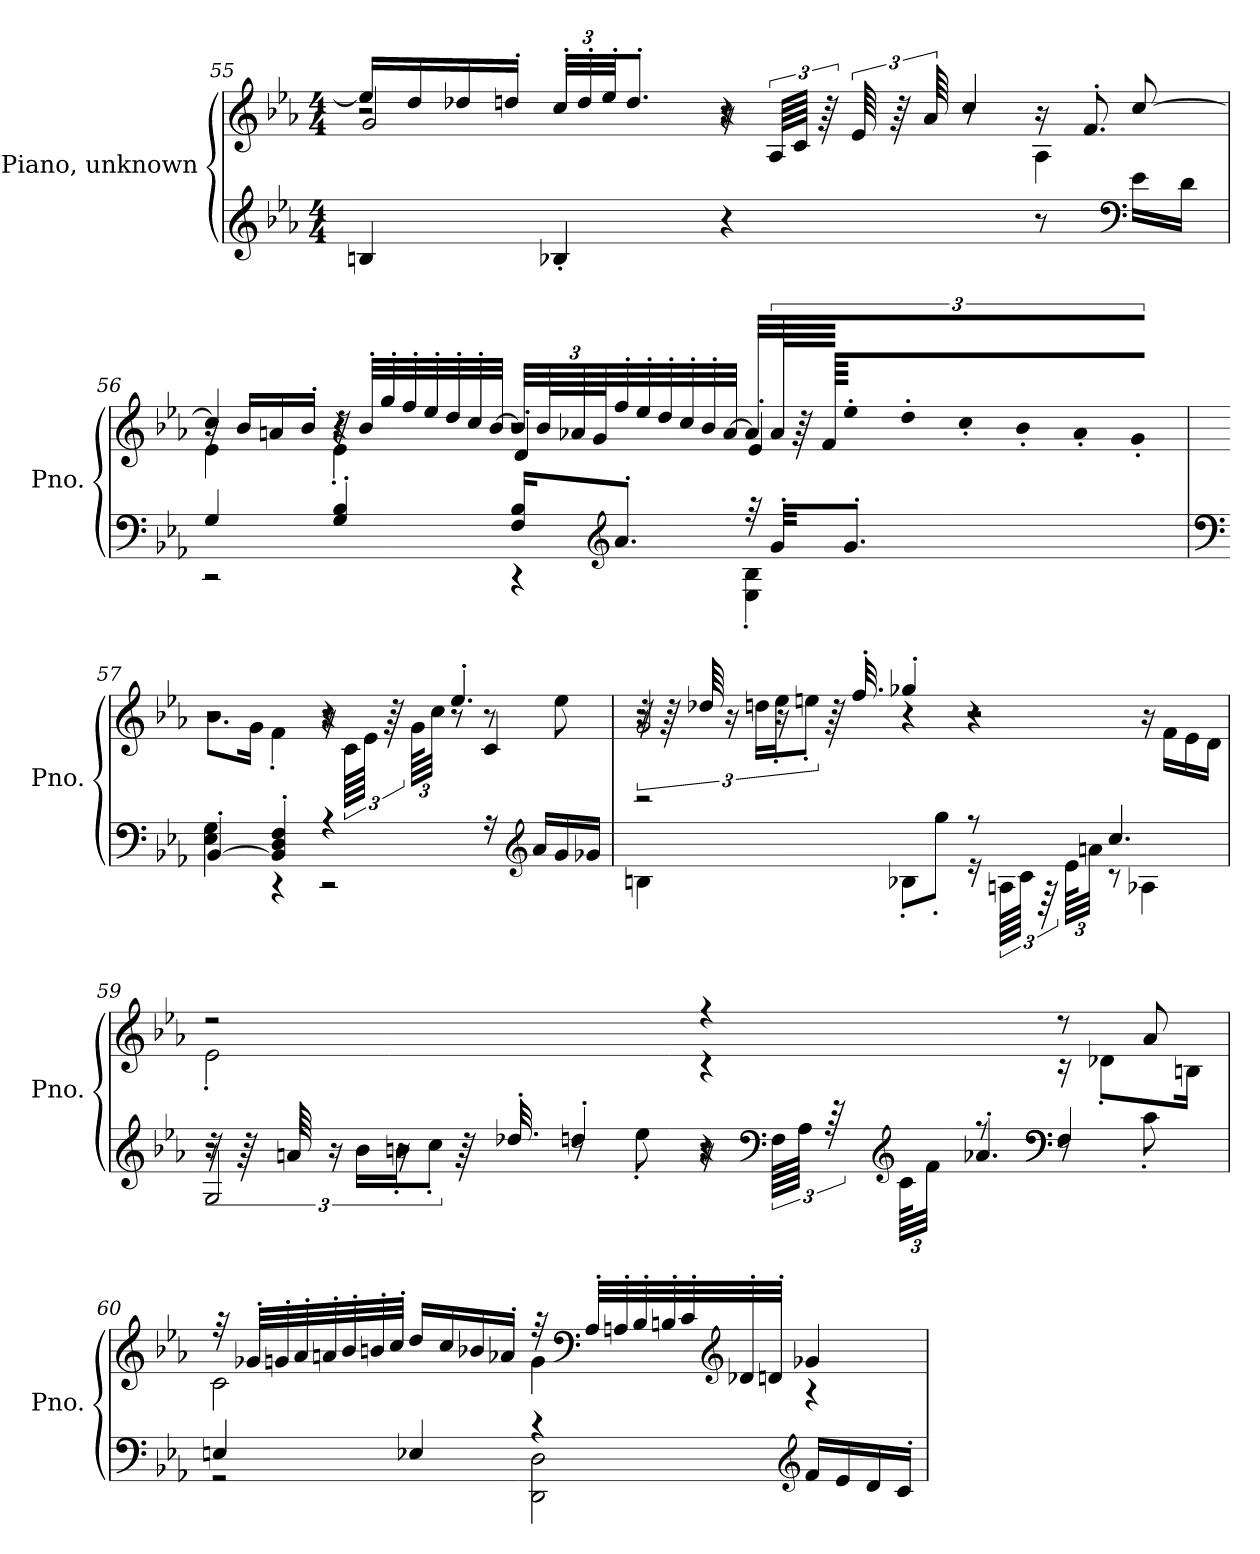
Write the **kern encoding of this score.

**kern	**kern
*part1	*part1
*staff2	*staff1
*I"Piano, unknown	*
*I'Pno.	*
!!LO:LB:g=z
*clefG2	*clefG2
*k[b-e-a-]	*k[b-e-a-]
*M4/4	*M4/4
=55	=55
*	*^
*	*	*^
4Bn/	16ee-/LL]	2r	2g/
.	16dd/	.	.
.	16dd-X/	.	.
.	16ddn'/JJ	.	.
*	*Xbrackettup	*	*
4B-X'/	48cc'/LLL	.	.
.	48dd'/	.	.
.	48ee-'/JJ	.	.
.	8.dd'/J	.	.
4r	16r	4r	8r
*	*brackettup	*	*
.	96A-/LLLL	.	.
.	96c/JJJJ	.	.
.	96r	.	.
.	96e-/	.	.
.	96r	.	.
.	96a-/	.	.
.	8r	.	4cc/
8r	16r	4A-\	.
.	8.f'/	.	.
*clefF4	*	*	*
16e-\LL	.	.	[8cc/
16d\JJ	.	.	.
!!LO:PB:g=z	!!	!!
=56	=56	=56	=56
*^	*	*	*
4G/	2r	16r	4e-\	4cc/]
.	.	16b-/LL	.	.
.	.	16an/	.	.
.	.	16b-'/JJ	.	.
4G/' 4B-/'	.	32r	4e-'\	4r
.	.	32b-'/LLL	.	.
.	.	32gg'/	.	.
.	.	32ff'/	.	.
.	.	32ee-'/	.	.
.	.	32dd'/	.	.
.	.	32cc'/	.	.
.	.	[32b-/JJJ	.	.
16F/ 16B-/KL	4r	32b-/LLL]	2r	4d'/
*	*	*Xbrackettup	*	*
.	.	96b-/L	.	.
.	.	96a-X/	.	.
.	.	96g/J	.	.
*clefG2	*	*	*	*
8.a-'/J	.	32ff'/	.	.
.	.	32ee-'/	.	.
.	.	32dd'/	.	.
.	.	32cc'/	.	.
.	.	32b-'/	.	.
.	.	[32a-/JJJ	.	.
32r	4E-\' 4B-\'	32a-/LLL]	.	4e-'/
*	*	*brackettup	*	*
32g'/KKL	.	96a-/JJJk	.	.
.	.	96r	.	.
.	.	96f/KLLL	.	.
8.g'/J	.	32ee-'/	.	.
.	.	32dd'/	.	.
.	.	32cc'/	.	.
.	.	32b-'/	.	.
.	.	32a-'/	.	.
.	.	32g'/JJJ	.	.
!!LO:LB:g=z	!!	!!
=57	=57	=57	=57	=57
*clefF4	*	*	*	*
[4BB-'/	4E-\ 4G\	2r	8.b-\L	2r
.	.	.	16g\Jk	.
4BB-/]' 4D/' 4F/'	4r	.	4f'\	.
4r	2r	8r	16r	4r
.	.	.	96c\LLLL	.
.	.	.	96e-\JJJJ	.
.	.	.	96r	.
*	*	*	*Xbrackettup	*
.	.	.	96g\KLLL	.
.	.	.	48cc\JJJ	.
.	.	4.ee-'/	8r	.
16r	.	.	8r	4c/
*clefG2	*	*	*	*
16a-/LL	.	.	.	.
16g/	.	.	8ee-\	.
16g-X/JJ	.	.	.	.
!!LO:LB:g=z	!!	!!
=58	=58	=58	=58	=58
*	*	*	*brackettup	*
2r	4Bn\	32r	12r	2g/
.	.	64r	.	.
.	.	64dd-X/	.	.
.	.	16r	.	.
.	.	.	24ddn\LL	.
.	.	16r	24ee-'\J	.
.	.	.	12een'\J	.
.	.	64r	.	.
.	.	32.ff'/	.	.
.	8B-X'\L	4gg-X'/	4r	.
.	8gg'\J	.	.	.
8r	16r	2r	4r	2r
.	96An\LLLL	.	.	.
.	96c\JJJJ	.	.	.
.	96r	.	.	.
*	*Xbrackettup	*	*	*
.	96e-\KLLL	.	.	.
.	48an\JJJ	.	.	.
4.cc/	8r	.	.	.
.	4A-X\	.	16r	.
.	.	.	16f\LL	.
.	.	.	16e-\	.
.	.	.	16d\JJ	.
*	*	*v	*v	*v
!!LO:LB:g=z
=59	=59	=59
*	*brackettup	*
*	*^	*^
32r	12r	2G/	2r	2e-'\
64r	.	.	.	.
64an/	.	.	.	.
16r	.	.	.	.
.	24b-\LL	.	.	.
16r	24bn'\J	.	.	.
.	12cc'\J	.	.	.
64r	.	.	.	.
32.dd-X'/	.	.	.	.
4ddn'/	8r	.	.	.
.	8ee-'\	.	.	.
4r	16r	8r	4r	4r
*clefF4	*	*	*	*
.	96F\LLLL	.	.	.
.	96A-\JJJJ	.	.	.
.	96r	.	.	.
*clefG2	*	*	*	*
*	*Xbrackettup	*	*	*
.	96c\KLLL	.	.	.
.	48f\JJJ	.	.	.
.	8r	4.a-X'/	.	.
*clefF4	*	*	*	*
4F/	8r	.	8r	16r
.	.	.	.	8d-X'\L
.	8c'\	.	8a-/	.
.	.	.	.	16Bn\Jk
*	*v	*v	*	*
!!LO:LB:g=z	!!
=60	=60	=60	=60
4En/	2r	32r	2c\
.	.	32g-X'/LLL	.
.	.	32gn'/	.
.	.	32a-'/	.
.	.	32an'/	.
.	.	32b-'/	.
.	.	32bn'/	.
.	.	32cc'/JJJ	.
4E-X/	.	16dd/LL	.
.	.	16cc/	.
.	.	16b-X/	.
.	.	16a-X'/JJ	.
4r	2DD\ 2D\	32r	4g\
*	*	*clefF4	*
.	.	32A-'/LLL	.
.	.	32An'/	.
.	.	32B-'/	.
.	.	32Bn'/	.
.	.	32c'/	.
*	*	*clefG2	*
.	.	32d-X'/	.
.	.	32dn'/JJJ	.
*clefG2	*	*	*
16f/LL	.	4g-X/	4r
16e-/	.	.	.
16d/	.	.	.
16c'/JJ	.	.	.
*v	*v	*	*
*	*v	*v
=	=
*-	*-
